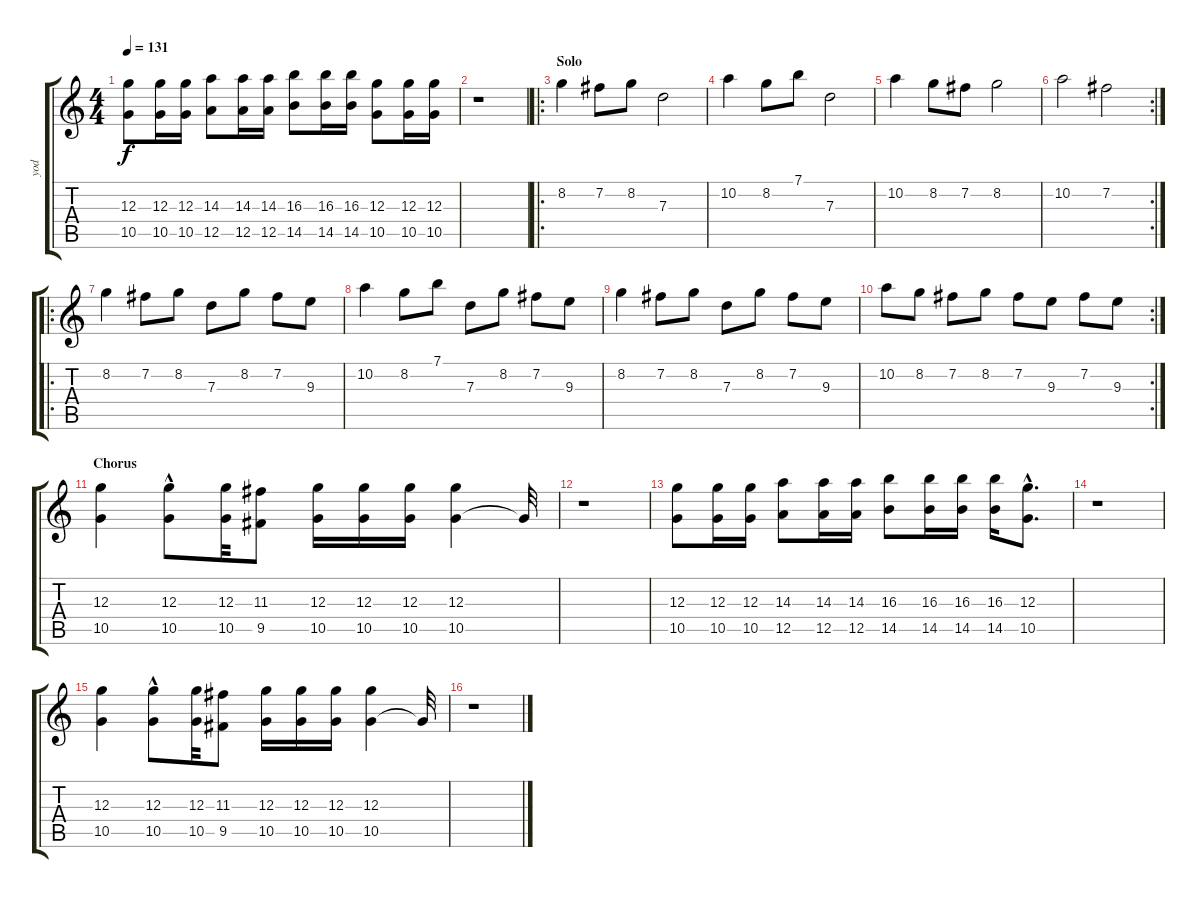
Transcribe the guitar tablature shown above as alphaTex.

\track ("yod" "yod") {instrument distortionguitar}
\staff {score tabs}
\tuning (E4 B3 G3 D3 A2 E2) {hide}
\ts (4 4)
\tempo 131
\clef g2
\ks c
(12.3 10.5).8{dy f} (12.3 10.5).16 (12.3 10.5).16 (14.3 12.5).8 (14.3 12.5).16 (14.3 12.5).16 (16.3 14.5).8 (16.3 14.5).16 (16.3 14.5).16 (12.3 10.5).8 (12.3 10.5).16 (12.3 10.5).16 |
r.1 |
\ro
\section ("" "Solo")
8.2.4 7.2.8 8.2.8 7.3.2 |
10.2.4 8.2.8 7.1.8 7.3.2 |
10.2.4 8.2.8 7.2.8 8.2.2 |
\rc 2
10.2.2 7.2.2 |
\ro
8.2.4 7.2.8 8.2.8 7.3.8 8.2.8 7.2.8 9.3.8 |
10.2.4 8.2.8 7.1.8 7.3.8 8.2.8 7.2.8 9.3.8 |
8.2.4 7.2.8 8.2.8 7.3.8 8.2.8 7.2.8 9.3.8 |
\rc 2
10.2.8 8.2.8 7.2.8 8.2.8 7.2.8 9.3.8 7.2.8 9.3.8 |
\section ("" "Chorus")
(12.3 10.5).4 (12.3 10.5{hac}).8 (12.3 10.5).32 (11.3 9.5).8 (12.3 10.5).16 (12.3 10.5).16 (12.3 10.5).16 (12.3 10.5).4 10.5{t}.32 |
r.1 |
(12.3 10.5).8 (12.3 10.5).16 (12.3 10.5).16 (14.3 12.5).8 (14.3 12.5).16 (14.3 12.5).16 (16.3 14.5).8 (16.3 14.5).16 (16.3 14.5).16 (16.3 14.5).16 (12.3{hac} 10.5{hac}).8{d} |
r.1 |
(12.3 10.5).4 (12.3 10.5{hac}).8 (12.3 10.5).32 (11.3 9.5).8 (12.3 10.5).16 (12.3 10.5).16 (12.3 10.5).16 (12.3 10.5).4 10.5{t}.32 |
r.1
